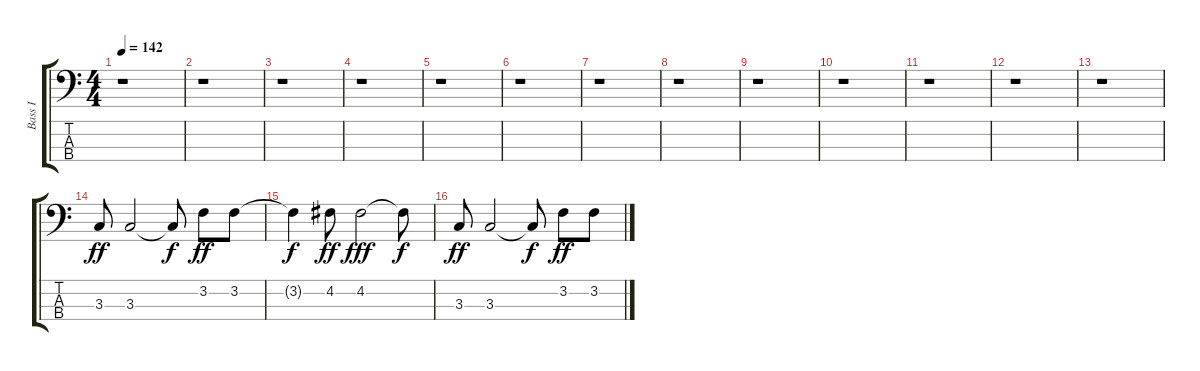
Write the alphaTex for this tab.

\track ("Bass I" "Bass I") {instrument electricbasspick}
\staff {score tabs}
\tuning (G2 D2 A1 E1) {hide}
\ts (4 4)
\tempo 142
\clef f4
\ks c
r.1{dy ff instrument electricbasspick} |
r.1 |
r.1 |
r.1 |
r.1 |
r.1 |
r.1 |
r.1 |
r.1 |
r.1 |
r.1 |
r.1 |
r.1 |
3.3.8 3.3.2 3.3{t}.8{dy f} 3.2.8{dy ff} 3.2.8 |
3.2{t}.4{dy f} 4.2.8{dy ff} 4.2.2{dy fff} 4.2{t}.8{dy f} |
3.3.8{dy ff} 3.3.2 3.3{t}.8{dy f} 3.2.8{dy ff} 3.2.8
